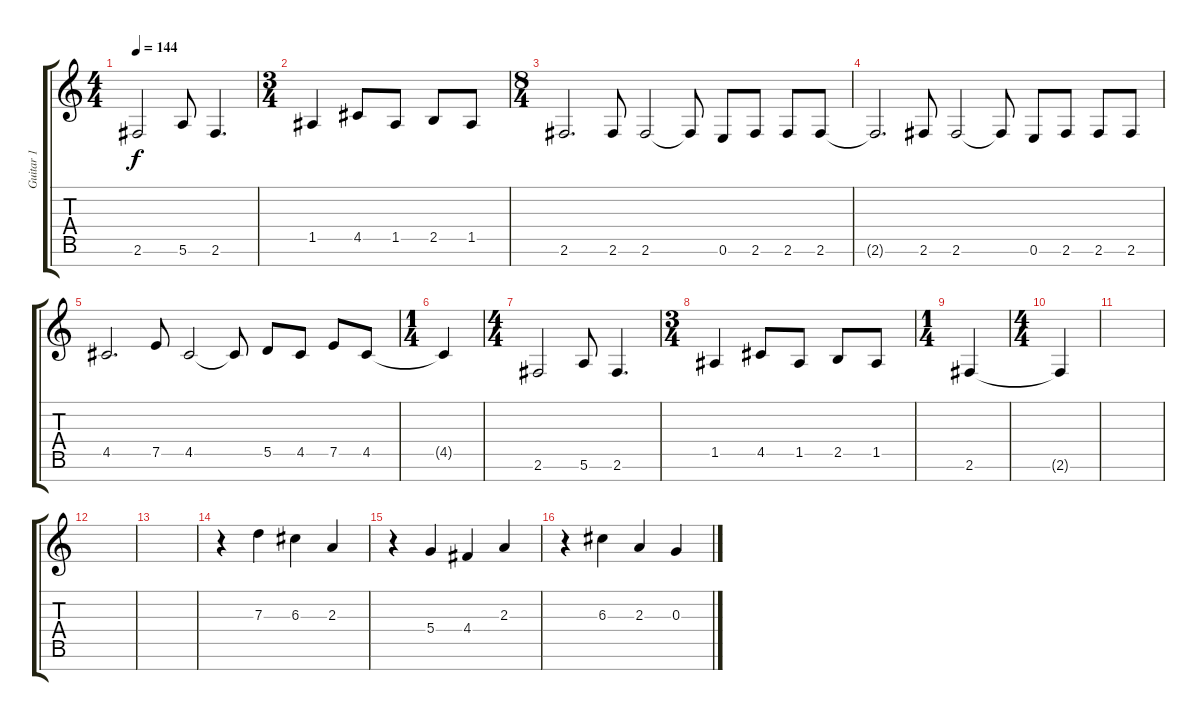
\track ("Guitar 1" "Guitar 1") {instrument distortionguitar}
\staff {score tabs}
\tuning (E4 B3 G3 D3 A2 E2 B1) {hide}
\ts (4 4)
\tempo 144
\clef g2
\ks c
2.6.2{dy f} 5.6.8 2.6.4{d} |
\ts (3 4)
1.5.4 4.5.8 1.5.8 2.5.8 1.5.8 |
\ts (8 4)
2.6.2{d} 2.6.8 2.6.2 2.6{t}.8 0.6.8 2.6.8 2.6.8 2.6.8 |
2.6{t}.2{d} 2.6.8 2.6.2 2.6{t}.8 0.6.8 2.6.8 2.6.8 2.6.8 |
4.5.2{d} 7.5.8 4.5.2 4.5{t}.8 5.5.8 4.5.8 7.5.8 4.5.8 |
\ts (1 4)
4.5{t}.4 |
\ts (4 4)
2.6.2 5.6.8 2.6.4{d} |
\ts (3 4)
1.5.4 4.5.8 1.5.8 2.5.8 1.5.8 |
\ts (1 4)
2.6.4 |
\ts (4 4)
2.6{t}.4 |
|
|
|
r.4 7.3.4 6.3.4 2.3.4 |
r.4 5.4.4 4.4.4 2.3.4 |
r.4 6.3.4 2.3.4 0.3.4
